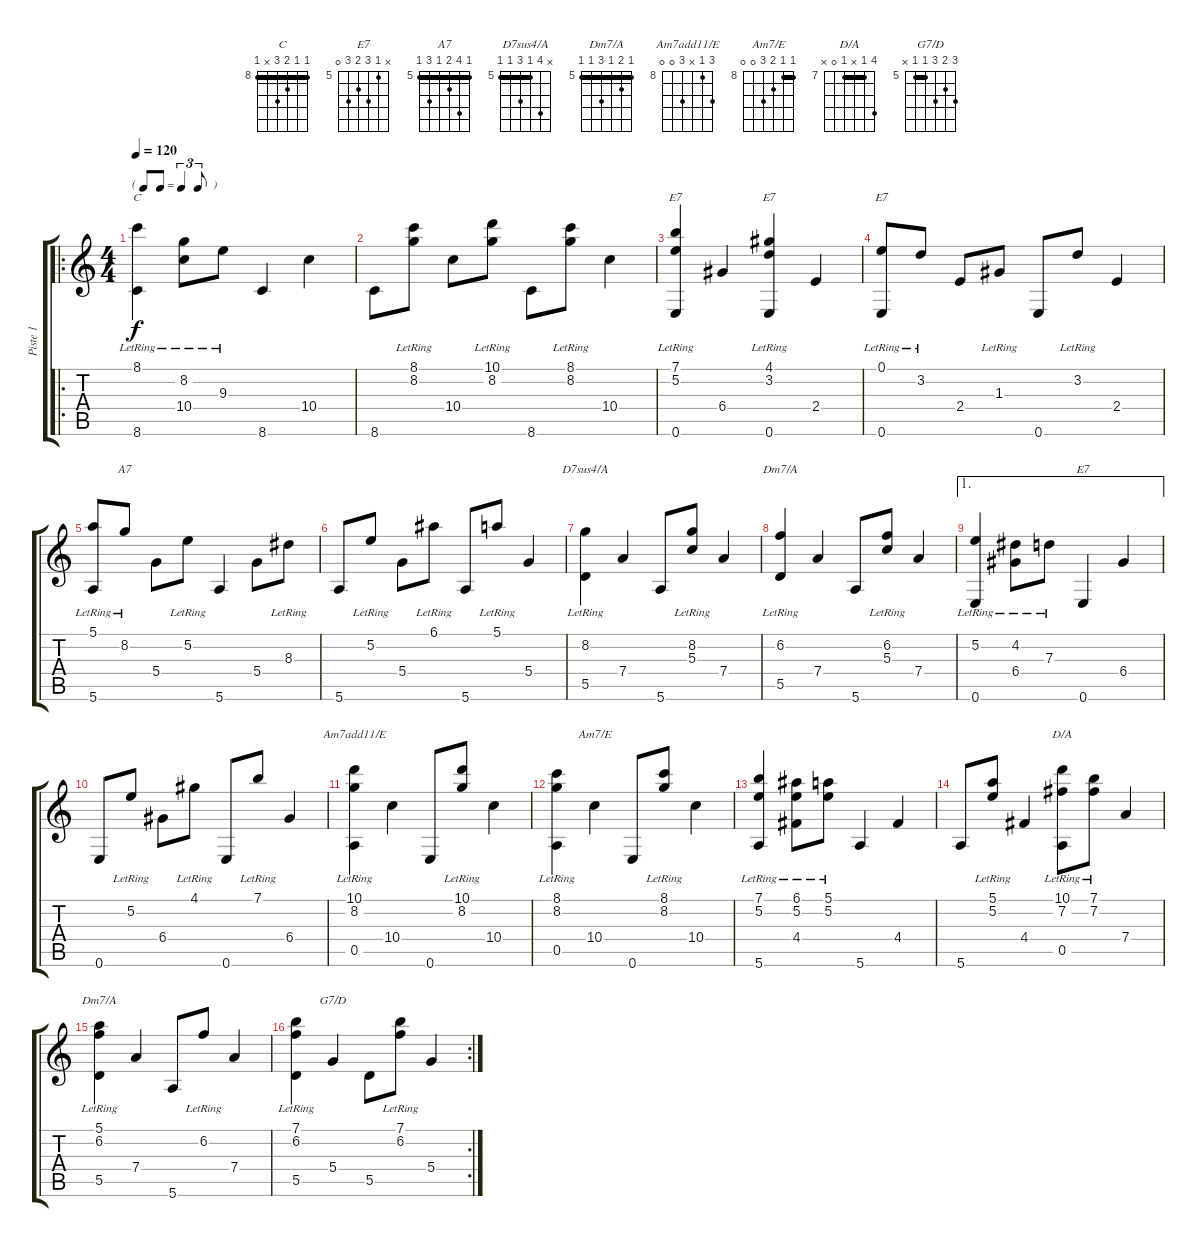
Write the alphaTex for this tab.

\track ("Piste 1" "Piste 1") {instrument electricguitarjazz}
\staff {score tabs}
\tuning (E4 B3 G3 D3 A2 E2) {hide}
\chord ("C" 8 8 9 10 x 8) {firstfret 8 barre 8}
\chord ("E7" 7 5 7 6 x 0) {firstfret 5}
\chord ("E7" 4 3 4 2 x 0)
\chord ("E7" 0 3 1 2 x 0)
\chord ("A7" 5 8 6 5 7 5) {firstfret 5 barre 5}
\chord ("D7sus4/A" x 8 5 7 5 5) {firstfret 5 barre 5}
\chord ("Dm7/A" x 6 5 7 5 5) {firstfret 5 barre 5}
\chord ("E7" x 5 7 6 7 0) {firstfret 5}
\chord ("Am7add11/E" 10 8 x 10 0 0) {firstfret 8}
\chord ("Am7/E" 8 8 9 10 0 0) {firstfret 8 barre 8}
\chord ("D/A" 10 7 x 7 0 x) {firstfret 7 barre 7}
\chord ("Dm7/A" 5 6 5 7 5 5) {firstfret 5 barre 5}
\chord ("G7/D" 7 6 7 5 5 x) {firstfret 5 barre 5}
\ro
\ts (4 4)
\tf triplet8th
\tempo 120
\clef g2
\ks c
(8.1{lr} 8.6).4{ch "C" dy f instrument electricguitarjazz} (8.2{lr} 10.4).8 9.3{lr}.8 8.6.4 10.4.4 |
8.6.8 (8.1{lr} 8.2{lr}).8 10.4.8 (10.1{lr} 8.2{lr}).8 8.6.8 (8.1{lr} 8.2{lr}).8 10.4.4 |
(7.1{lr} 5.2{lr} 0.6).4{ch "E7"} 6.4.4 (4.1{lr} 3.2{lr} 0.6).4{ch "E7"} 2.4.4 |
(0.1{lr} 0.6).8{ch "E7"} 3.2{lr}.8 2.4.8 1.3{lr}.8 0.6.8 3.2{lr}.8 2.4.4 |
(5.1{lr} 5.6).8 8.2{lr}.8{ch "A7"} 5.4.8 5.2{lr}.8 5.6.4 5.4.8 8.3{lr}.8 |
5.6.8 5.2{lr}.8 5.4.8 6.1{lr}.8 5.6.8 5.1{lr}.8 5.4.4 |
(8.2{lr} 5.5).4{ch "D7sus4/A"} 7.4.4 5.6.8 (8.2{lr} 5.3{lr}).8 7.4.4 |
(6.2{lr} 5.5).4{ch "Dm7/A"} 7.4.4 5.6.8 (6.2{lr} 5.3{lr}).8 7.4.4 |
\ae 1
(5.2{lr} 0.6).4 (4.2{lr} 6.4).8 7.3{lr}.8 0.6.4{ch "E7"} 6.4.4 |
0.6.8 5.2{lr}.8 6.4.8 4.1{lr}.8 0.6.8 7.1{lr}.8 6.4.4 |
(10.1{lr} 8.2{lr} 0.5).4{ch "Am7add11/E"} 10.4.4 0.6.8 (10.1{lr} 8.2{lr}).8 10.4.4 |
(8.1{lr} 8.2{lr} 0.5).4 10.4.4{ch "Am7/E"} 0.6.8 (8.1{lr} 8.2{lr}).8 10.4.4 |
(7.1{lr} 5.2{lr} 5.6).4 (6.1{lr} 5.2{lr} 4.4).8 (5.1{lr} 5.2{lr}).8 5.6.4 4.4.4 |
5.6.8 (5.1{lr} 5.2{lr}).8 4.4.4 (10.1{lr} 7.2{lr} 0.5).8{ch "D/A"} (7.1{lr} 7.2{lr}).8 7.4.4 |
(5.1{lr} 6.2{lr} 5.5).4{ch "Dm7/A"} 7.4.4 5.6.8 6.2{lr}.8 7.4.4 |
\rc 2
(7.1{lr} 6.2{lr} 5.5).4 5.4.4{ch "G7/D"} 5.5.8 (7.1{lr} 6.2{lr}).8 5.4.4
